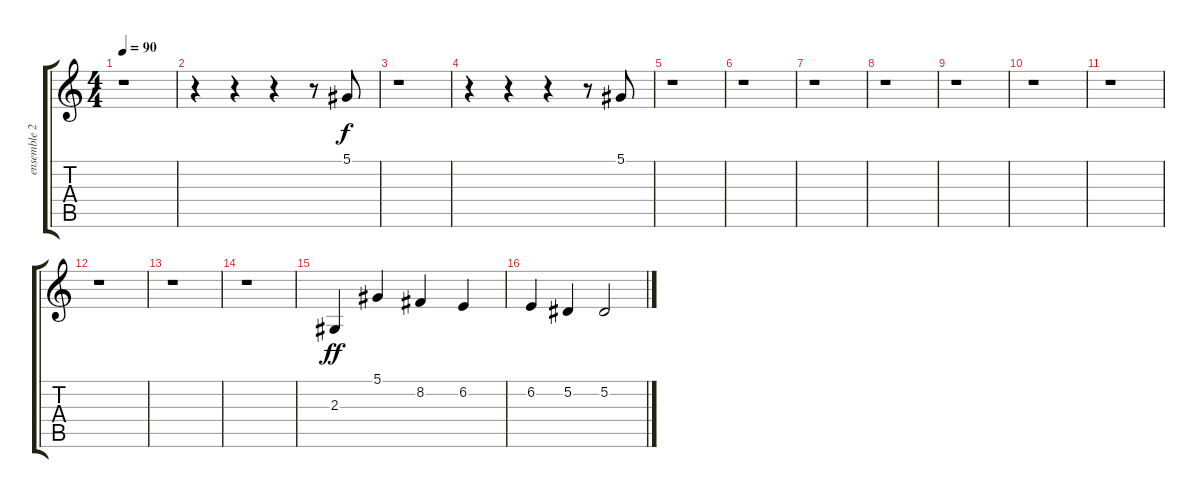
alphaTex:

\track ("ensemble 2" "ensemble 2") {instrument choiraahs}
\staff {score tabs}
\tuning (Eb4 Bb3 Gb3 Db3 Ab2 Eb2) {hide}
\ts (4 4)
\tempo 90
\clef g2
\ks c
r.1{dy ppp} |
r.4 r.4 r.4 r.8 5.1.8{dy f} |
r.1 |
r.4 r.4 r.4 r.8 5.1.8 |
r.1 |
r.1 |
r.1 |
r.1 |
r.1 |
r.1 |
r.1 |
r.1 |
r.1 |
r.1 |
2.3.4{dy ff} 5.1.4 8.2.4 6.2.4 |
6.2.4 5.2.4 5.2.2
